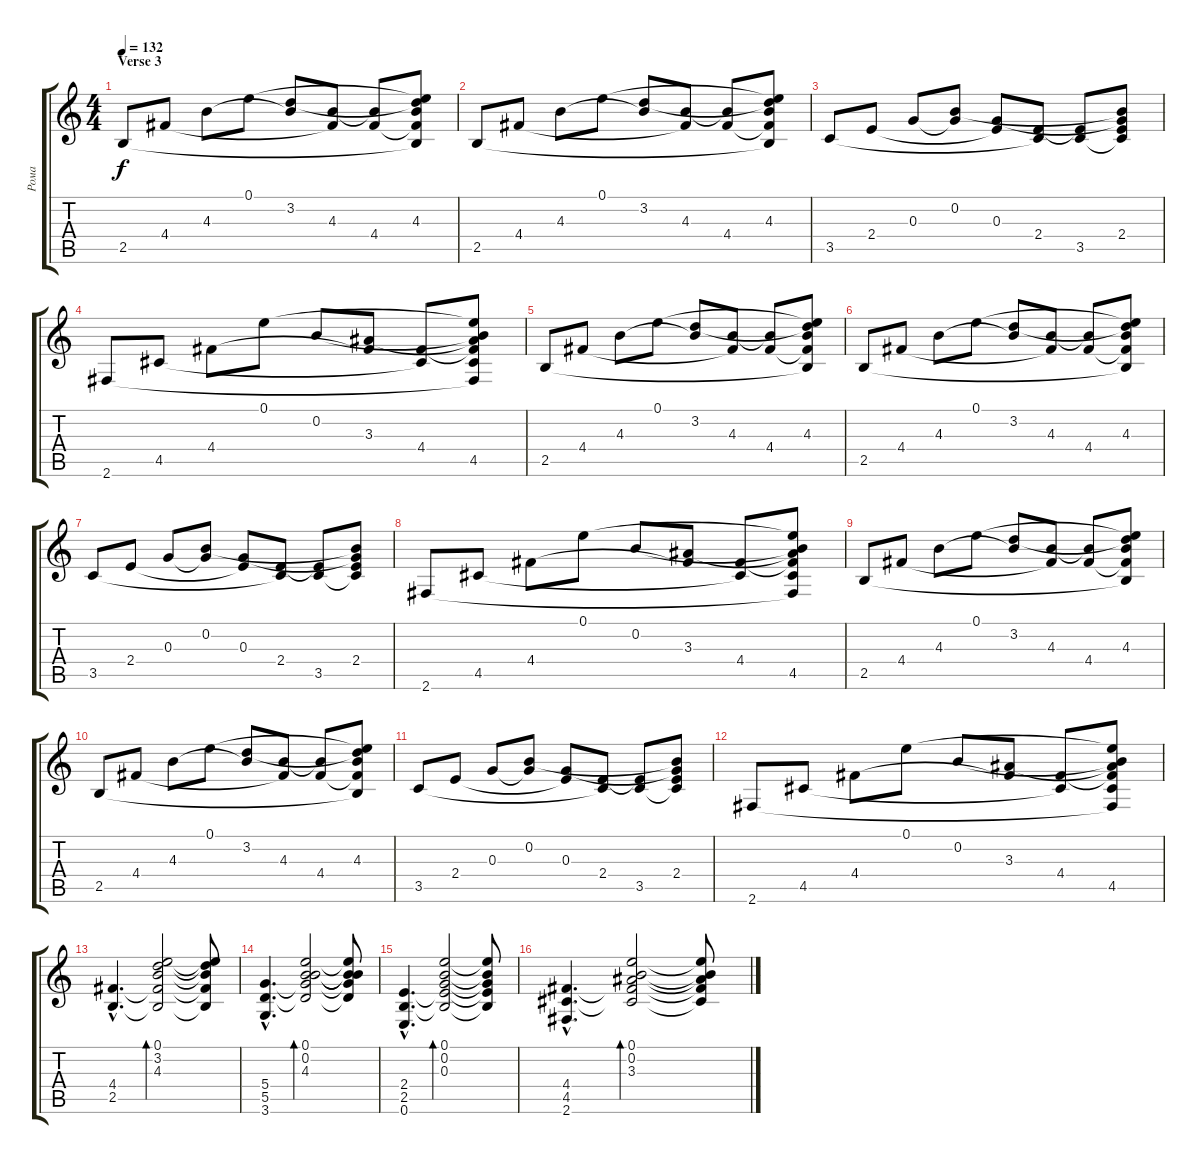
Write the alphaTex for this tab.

\track ("Рома" "Рома") {instrument electricguitarclean}
\staff {score tabs}
\tuning (E4 B3 G3 D3 A2 E2) {hide}
\ts (4 4)
\section ("" "Verse 3")
\tempo 132
\clef g2
\ks c
2.5.8{dy f} 4.4.8 4.3.8 0.1.8 (3.2 4.3{t}).8 (4.3 4.4{t}).8 (4.3{t} 4.4).8 (0.1{t} 3.2{t} 4.3 4.4{t} 2.5{t}).8 |
2.5.8 4.4.8 4.3.8 0.1.8 (3.2 4.3{t}).8 (4.3 4.4{t}).8 (4.3{t} 4.4).8 (0.1{t} 3.2{t} 4.3 4.4{t} 2.5{t}).8 |
3.5.8 2.4.8 0.3.8 (0.2 0.3{t}).8 (0.3 2.4{t}).8 (2.4 3.5{t}).8 (2.4{t} 3.5).8 (0.2{t} 0.3{t} 2.4 3.5{t}).8 |
2.6.8 4.5.8 4.4.8 0.1.8 0.2.8 (3.3 4.4{t}).8 (4.4 4.5{t}).8 (0.1{t} 0.2{t} 3.3{t} 4.4{t} 4.5 2.6{t}).8 |
2.5.8 4.4.8 4.3.8 0.1.8 (3.2 4.3{t}).8 (4.3 4.4{t}).8 (4.3{t} 4.4).8 (0.1{t} 3.2{t} 4.3 4.4{t} 2.5{t}).8 |
2.5.8 4.4.8 4.3.8 0.1.8 (3.2 4.3{t}).8 (4.3 4.4{t}).8 (4.3{t} 4.4).8 (0.1{t} 3.2{t} 4.3 4.4{t} 2.5{t}).8 |
3.5.8 2.4.8 0.3.8 (0.2 0.3{t}).8 (0.3 2.4{t}).8 (2.4 3.5{t}).8 (2.4{t} 3.5).8 (0.2{t} 0.3{t} 2.4 3.5{t}).8 |
2.6.8 4.5.8 4.4.8 0.1.8 0.2.8 (3.3 4.4{t}).8 (4.4 4.5{t}).8 (0.1{t} 0.2{t} 3.3{t} 4.4{t} 4.5 2.6{t}).8 |
2.5.8 4.4.8 4.3.8 0.1.8 (3.2 4.3{t}).8 (4.3 4.4{t}).8 (4.3{t} 4.4).8 (0.1{t} 3.2{t} 4.3 4.4{t} 2.5{t}).8 |
2.5.8 4.4.8 4.3.8 0.1.8 (3.2 4.3{t}).8 (4.3 4.4{t}).8 (4.3{t} 4.4).8 (0.1{t} 3.2{t} 4.3 4.4{t} 2.5{t}).8 |
3.5.8 2.4.8 0.3.8 (0.2 0.3{t}).8 (0.3 2.4{t}).8 (2.4 3.5{t}).8 (2.4{t} 3.5).8 (0.2{t} 0.3{t} 2.4 3.5{t}).8 |
2.6.8 4.5.8 4.4.8 0.1.8 0.2.8 (3.3 4.4{t}).8 (4.4 4.5{t}).8 (0.1{t} 0.2{t} 3.3{t} 4.4{t} 4.5 2.6{t}).8 |
(4.4{hac} 2.5{hac}).4{d} (0.1 3.2 4.3 4.4{t} 2.5{t}).2{bd 240} (0.1{t} 3.2{t} 4.3{t} 4.4{t} 2.5{t}).8 |
(5.4{hac} 5.5{hac} 3.6{hac}).4{d} (0.1 0.2 4.3 5.4{t} 5.5{t}).2{bd 240} (0.1{t} 0.2{t} 4.3{t} 5.4{t} 5.5{t}).8 |
(2.4{hac} 2.5{hac} 0.6{hac}).4{d} (0.1 0.2 0.3 2.4{t} 2.5{t}).2{bd 240} (0.1{t} 0.2{t} 0.3{t} 2.4{t} 2.5{t}).8 |
(4.4{hac} 4.5{hac} 2.6{hac}).4{d} (0.1 0.2 3.3 4.4{t} 4.5{t}).2{bd 240} (0.1{t} 0.2{t} 3.3{t} 4.4{t} 4.5{t}).8
